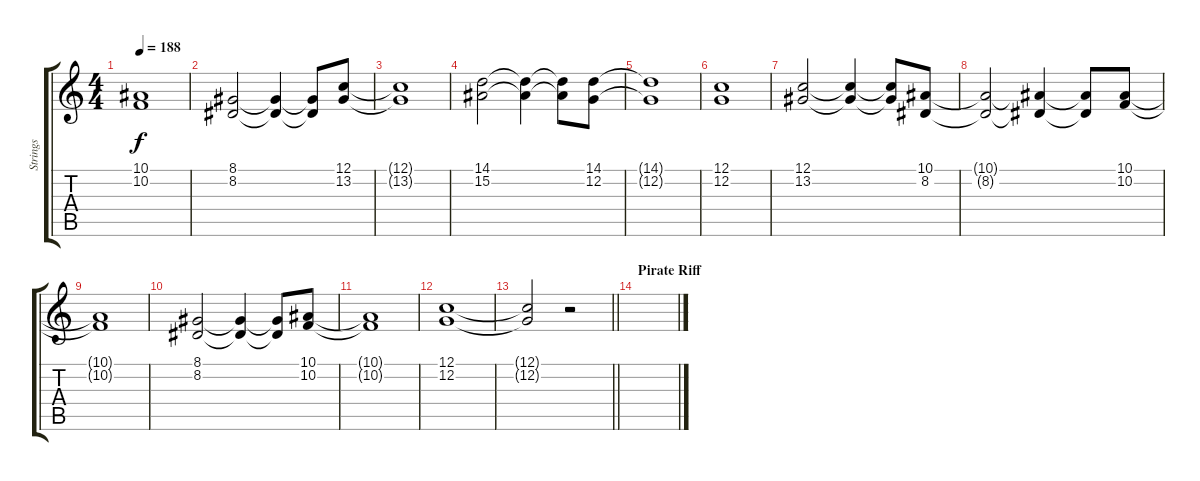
\track ("Strings" "Strings") {instrument stringensemble1}
\staff {score tabs}
\tuning (C4 G3 Eb3 Bb2 F2 C2) {hide}
\ts (4 4)
\tempo 188
\clef g2
\ks c
(10.1{t} 10.2{t}).1{dy f} |
(8.1 8.2).2 (8.1{t} 8.2{t}).4 (8.1{t} 8.2{t}).8 (12.1 13.2).8 |
(12.1{t} 13.2{t}).1 |
(14.1 15.2).2 (14.1{t} 15.2{t}).4 (14.1{t} 15.2{t}).8 (14.1 12.2).8 |
(14.1{t} 12.2{t}).1 |
(12.1 12.2).1 |
(12.1 13.2).2 (12.1{t} 13.2{t}).4 (12.1{t} 13.2{t}).8 (10.1 8.2).8 |
(10.1{t} 8.2{t}).2 (10.1{t} 8.2{t}).4 (10.1{t} 8.2{t}).8 (10.1 10.2).8 |
(10.1{t} 10.2{t}).1 |
(8.1 8.2).2 (8.1{t} 8.2{t}).4 (8.1{t} 8.2{t}).8 (10.1 10.2).8 |
(10.1{t} 10.2{t}).1 |
(12.1 12.2).1 |
\barLineRight lightlight
(12.1{t} 12.2{t}).2 r.2 |
\section ("" "Pirate Riff")
